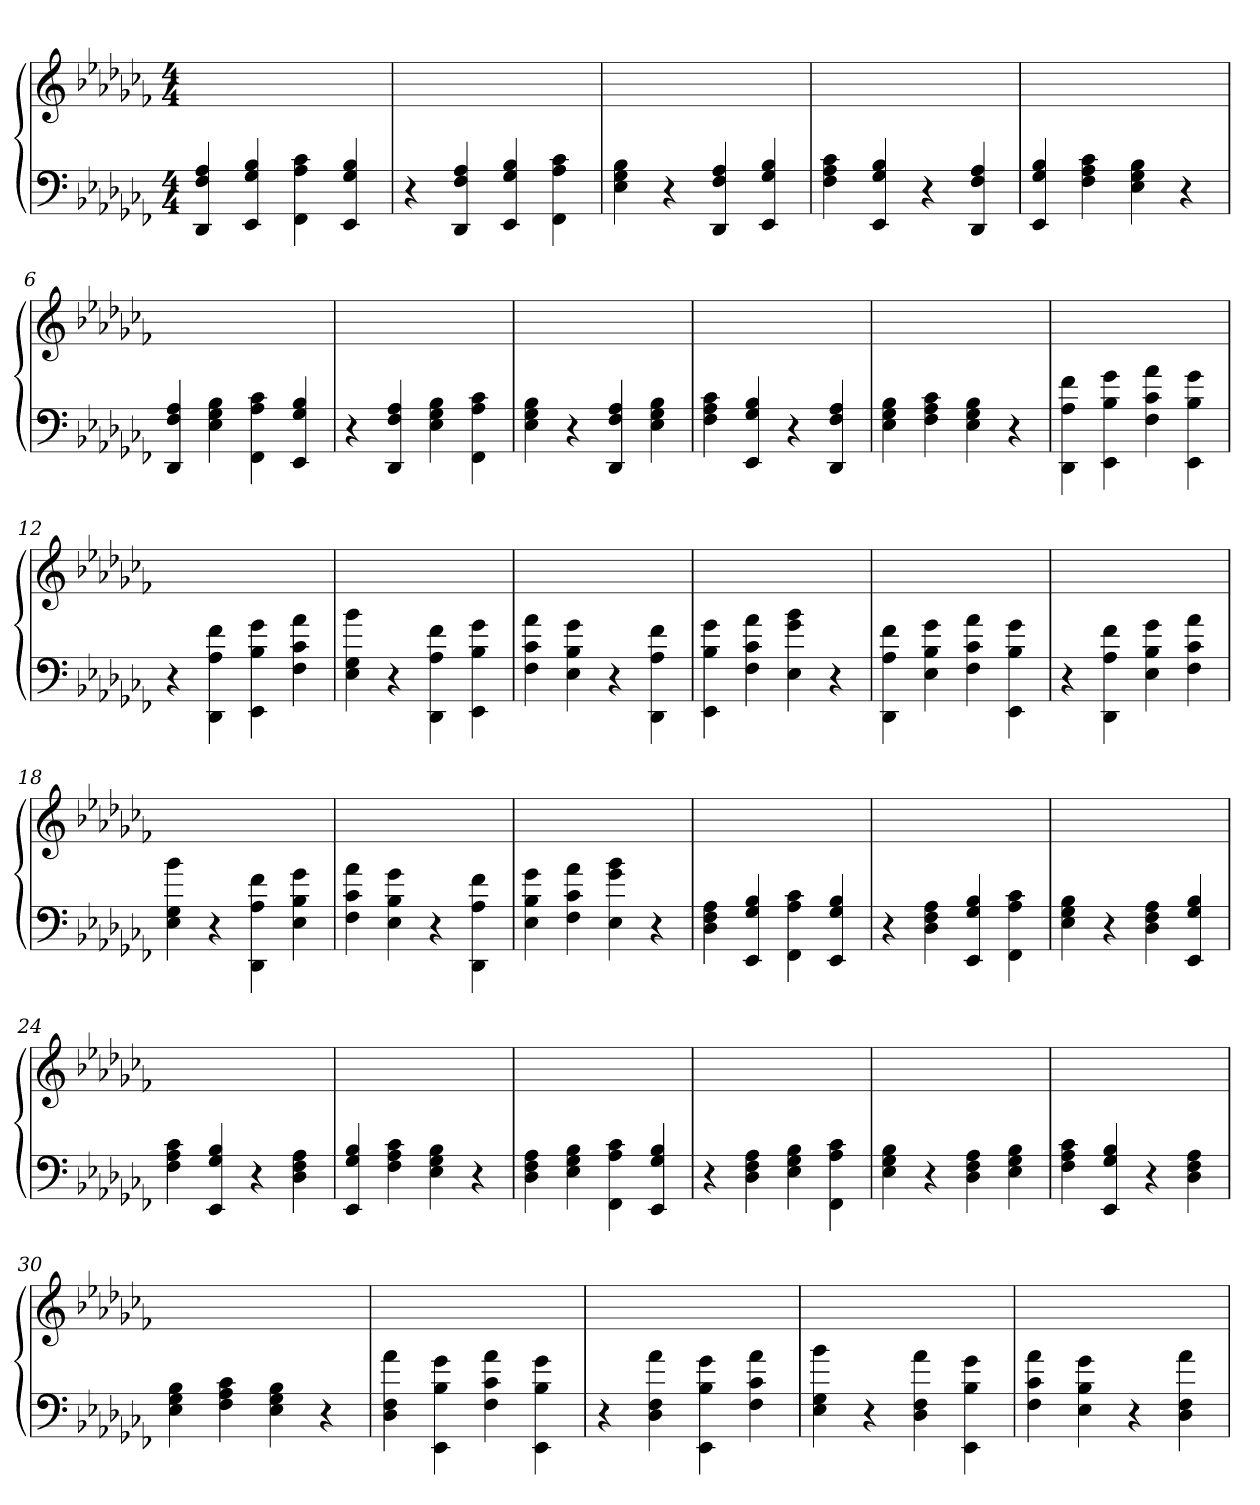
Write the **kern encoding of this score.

**kern	**kern
*part2	*part1
*staff2	*staff1
*clefF4	*clefG2
*k[b-e-a-d-g-c-f-]	*k[b-e-a-d-g-c-f-]
*C-:	*C-:
*M4/4	*M4/4
*MM60	*MM60
=1	=1
4DD- 4F- 4A-	1ryy
4EE- 4G- 4B-	.
4FF- 4A- 4c-	.
4EE- 4G- 4B-	.
=2	=2
4r	1ryy
4DD- 4F- 4A-	.
4EE- 4G- 4B-	.
4FF- 4A- 4c-	.
=3	=3
4E- 4G- 4B-	1ryy
4r	.
4DD- 4F- 4A-	.
4EE- 4G- 4B-	.
=4	=4
4F- 4A- 4c-	1ryy
4EE- 4G- 4B-	.
4r	.
4DD- 4F- 4A-	.
=5	=5
4EE- 4G- 4B-	1ryy
4F- 4A- 4c-	.
4E- 4G- 4B-	.
4r	.
=6	=6
4DD- 4F- 4A-	1ryy
4E- 4G- 4B-	.
4FF- 4A- 4c-	.
4EE- 4G- 4B-	.
=7	=7
4r	1ryy
4DD- 4F- 4A-	.
4E- 4G- 4B-	.
4FF- 4A- 4c-	.
=8	=8
4E- 4G- 4B-	1ryy
4r	.
4DD- 4F- 4A-	.
4E- 4G- 4B-	.
=9	=9
4F- 4A- 4c-	1ryy
4EE- 4G- 4B-	.
4r	.
4DD- 4F- 4A-	.
=10	=10
4E- 4G- 4B-	1ryy
4F- 4A- 4c-	.
4E- 4G- 4B-	.
4r	.
=11	=11
4DD- 4A- 4f-	1ryy
4EE- 4B- 4g-	.
4F- 4c- 4a-	.
4EE- 4B- 4g-	.
=12	=12
4r	1ryy
4DD- 4A- 4f-	.
4EE- 4B- 4g-	.
4F- 4c- 4a-	.
=13	=13
4E- 4G- 4b-	1ryy
4r	.
4DD- 4A- 4f-	.
4EE- 4B- 4g-	.
=14	=14
4F- 4c- 4a-	1ryy
4E- 4B- 4g-	.
4r	.
4DD- 4A- 4f-	.
=15	=15
4EE- 4B- 4g-	1ryy
4F- 4c- 4a-	.
4E- 4g- 4b-	.
4r	.
=16	=16
4DD- 4A- 4f-	1ryy
4E- 4B- 4g-	.
4F- 4c- 4a-	.
4EE- 4B- 4g-	.
=17	=17
4r	1ryy
4DD- 4A- 4f-	.
4E- 4B- 4g-	.
4F- 4c- 4a-	.
=18	=18
4E- 4G- 4b-	1ryy
4r	.
4DD- 4A- 4f-	.
4E- 4B- 4g-	.
=19	=19
4F- 4c- 4a-	1ryy
4E- 4B- 4g-	.
4r	.
4DD- 4A- 4f-	.
=20	=20
4E- 4B- 4g-	1ryy
4F- 4c- 4a-	.
4E- 4g- 4b-	.
4r	.
=21	=21
4D- 4F- 4A-	1ryy
4EE- 4G- 4B-	.
4FF- 4A- 4c-	.
4EE- 4G- 4B-	.
=22	=22
4r	1ryy
4D- 4F- 4A-	.
4EE- 4G- 4B-	.
4FF- 4A- 4c-	.
=23	=23
4E- 4G- 4B-	1ryy
4r	.
4D- 4F- 4A-	.
4EE- 4G- 4B-	.
=24	=24
4F- 4A- 4c-	1ryy
4EE- 4G- 4B-	.
4r	.
4D- 4F- 4A-	.
=25	=25
4EE- 4G- 4B-	1ryy
4F- 4A- 4c-	.
4E- 4G- 4B-	.
4r	.
=26	=26
4D- 4F- 4A-	1ryy
4E- 4G- 4B-	.
4FF- 4A- 4c-	.
4EE- 4G- 4B-	.
=27	=27
4r	1ryy
4D- 4F- 4A-	.
4E- 4G- 4B-	.
4FF- 4A- 4c-	.
=28	=28
4E- 4G- 4B-	1ryy
4r	.
4D- 4F- 4A-	.
4E- 4G- 4B-	.
=29	=29
4F- 4A- 4c-	1ryy
4EE- 4G- 4B-	.
4r	.
4D- 4F- 4A-	.
=30	=30
4E- 4G- 4B-	1ryy
4F- 4A- 4c-	.
4E- 4G- 4B-	.
4r	.
=31	=31
4D- 4F- 4a-	1ryy
4EE- 4B- 4g-	.
4F- 4c- 4a-	.
4EE- 4B- 4g-	.
=32	=32
4r	1ryy
4D- 4F- 4a-	.
4EE- 4B- 4g-	.
4F- 4c- 4a-	.
=33	=33
4E- 4G- 4b-	1ryy
4r	.
4D- 4F- 4a-	.
4EE- 4B- 4g-	.
=34	=34
4F- 4c- 4a-	1ryy
4E- 4B- 4g-	.
4r	.
4D- 4F- 4a-	.
=	=
*-	*-
